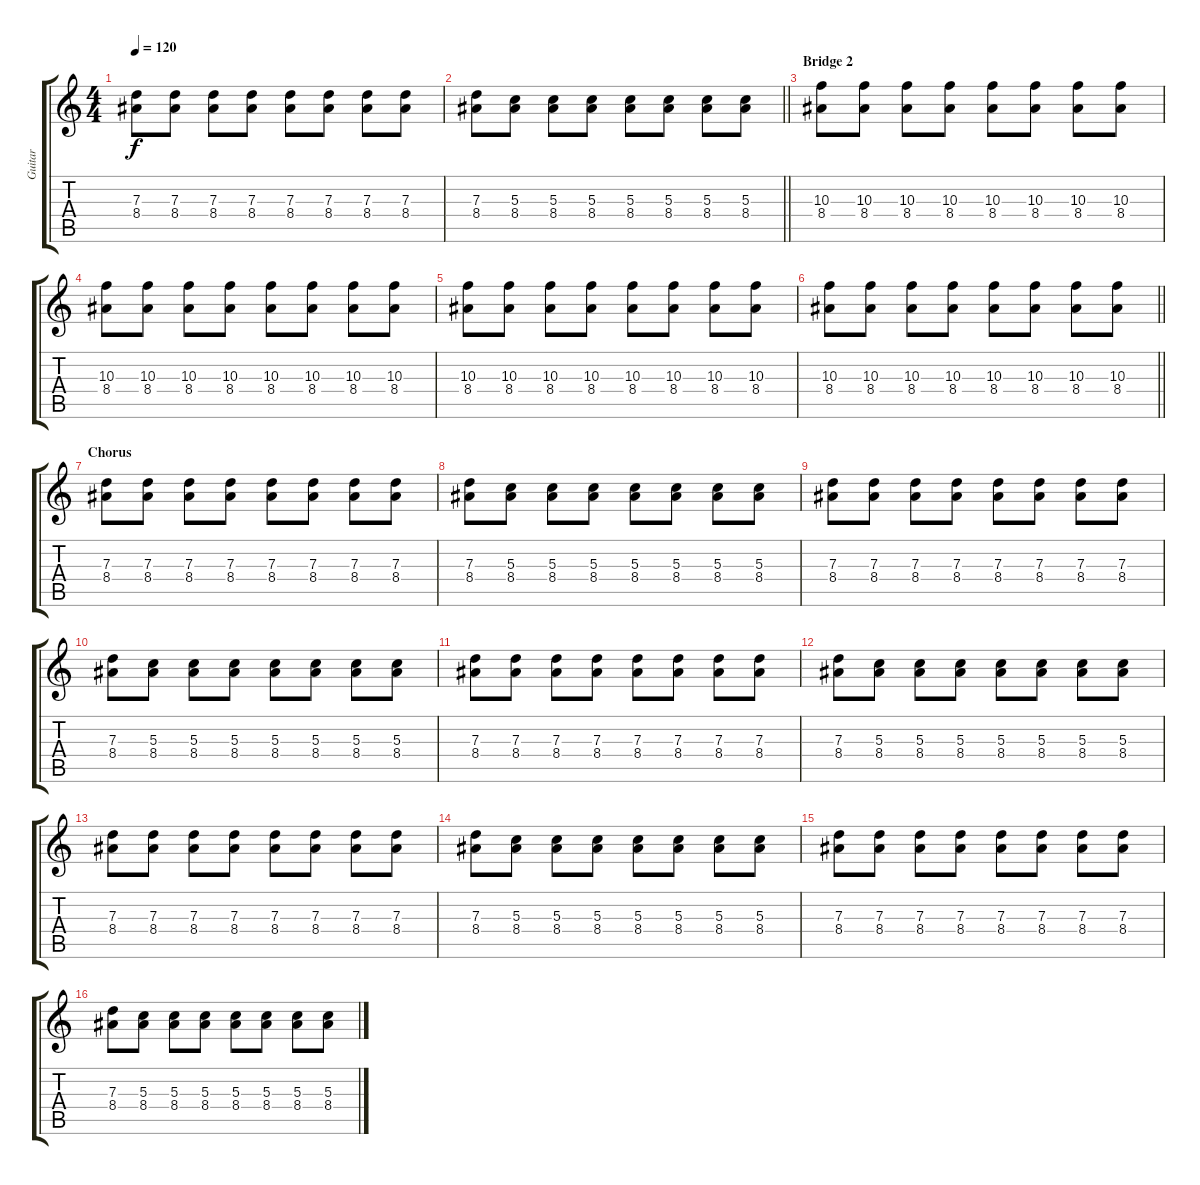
\track ("Guitar" "Guitar") {instrument electricguitarmuted}
\staff {score tabs}
\tuning (E4 B3 G3 D3 A2 E2) {hide}
\ts (4 4)
\tempo 120
\clef g2
\ks c
(7.3 8.4).8{dy f} (7.3 8.4).8 (7.3 8.4).8 (7.3 8.4).8 (7.3 8.4).8 (7.3 8.4).8 (7.3 8.4).8 (7.3 8.4).8 |
\barLineRight lightlight
(7.3 8.4).8 (5.3 8.4).8 (5.3 8.4).8 (5.3 8.4).8 (5.3 8.4).8 (5.3 8.4).8 (5.3 8.4).8 (5.3 8.4).8 |
\section ("" "Bridge 2")
(10.3 8.4).8{volume 2 instrument lead8bassandlead} (10.3 8.4).8{volume 7} (10.3 8.4).8 (10.3 8.4).8 (10.3 8.4).8 (10.3 8.4).8 (10.3 8.4).8 (10.3 8.4).8 |
(10.3 8.4).8 (10.3 8.4).8 (10.3 8.4).8 (10.3 8.4).8 (10.3 8.4).8 (10.3 8.4).8 (10.3 8.4).8 (10.3 8.4).8 |
(10.3 8.4).8 (10.3 8.4).8 (10.3 8.4).8 (10.3 8.4).8 (10.3 8.4).8 (10.3 8.4).8 (10.3 8.4).8 (10.3 8.4).8 |
\barLineRight lightlight
(10.3 8.4).8 (10.3 8.4).8 (10.3 8.4).8 (10.3 8.4).8 (10.3 8.4).8 (10.3 8.4).8 (10.3 8.4).8 (10.3 8.4).8 |
\section ("" "Chorus")
(7.3 8.4).8{volume 8 instrument electricguitarmuted} (7.3 8.4).8 (7.3 8.4).8 (7.3 8.4).8 (7.3 8.4).8 (7.3 8.4).8 (7.3 8.4).8 (7.3 8.4).8 |
(7.3 8.4).8 (5.3 8.4).8 (5.3 8.4).8 (5.3 8.4).8 (5.3 8.4).8 (5.3 8.4).8 (5.3 8.4).8 (5.3 8.4).8 |
(7.3 8.4).8 (7.3 8.4).8 (7.3 8.4).8 (7.3 8.4).8 (7.3 8.4).8 (7.3 8.4).8 (7.3 8.4).8 (7.3 8.4).8 |
(7.3 8.4).8 (5.3 8.4).8 (5.3 8.4).8 (5.3 8.4).8 (5.3 8.4).8 (5.3 8.4).8 (5.3 8.4).8 (5.3 8.4).8 |
(7.3 8.4).8 (7.3 8.4).8 (7.3 8.4).8 (7.3 8.4).8 (7.3 8.4).8 (7.3 8.4).8 (7.3 8.4).8 (7.3 8.4).8 |
(7.3 8.4).8 (5.3 8.4).8 (5.3 8.4).8 (5.3 8.4).8 (5.3 8.4).8 (5.3 8.4).8 (5.3 8.4).8 (5.3 8.4).8 |
(7.3 8.4).8 (7.3 8.4).8 (7.3 8.4).8 (7.3 8.4).8 (7.3 8.4).8 (7.3 8.4).8 (7.3 8.4).8 (7.3 8.4).8 |
(7.3 8.4).8 (5.3 8.4).8 (5.3 8.4).8 (5.3 8.4).8 (5.3 8.4).8 (5.3 8.4).8 (5.3 8.4).8 (5.3 8.4).8 |
(7.3 8.4).8{volume 8} (7.3 8.4).8 (7.3 8.4).8 (7.3 8.4).8 (7.3 8.4).8 (7.3 8.4).8 (7.3 8.4).8 (7.3 8.4).8 |
(7.3 8.4).8 (5.3 8.4).8 (5.3 8.4).8 (5.3 8.4).8 (5.3 8.4).8 (5.3 8.4).8 (5.3 8.4).8 (5.3 8.4).8
